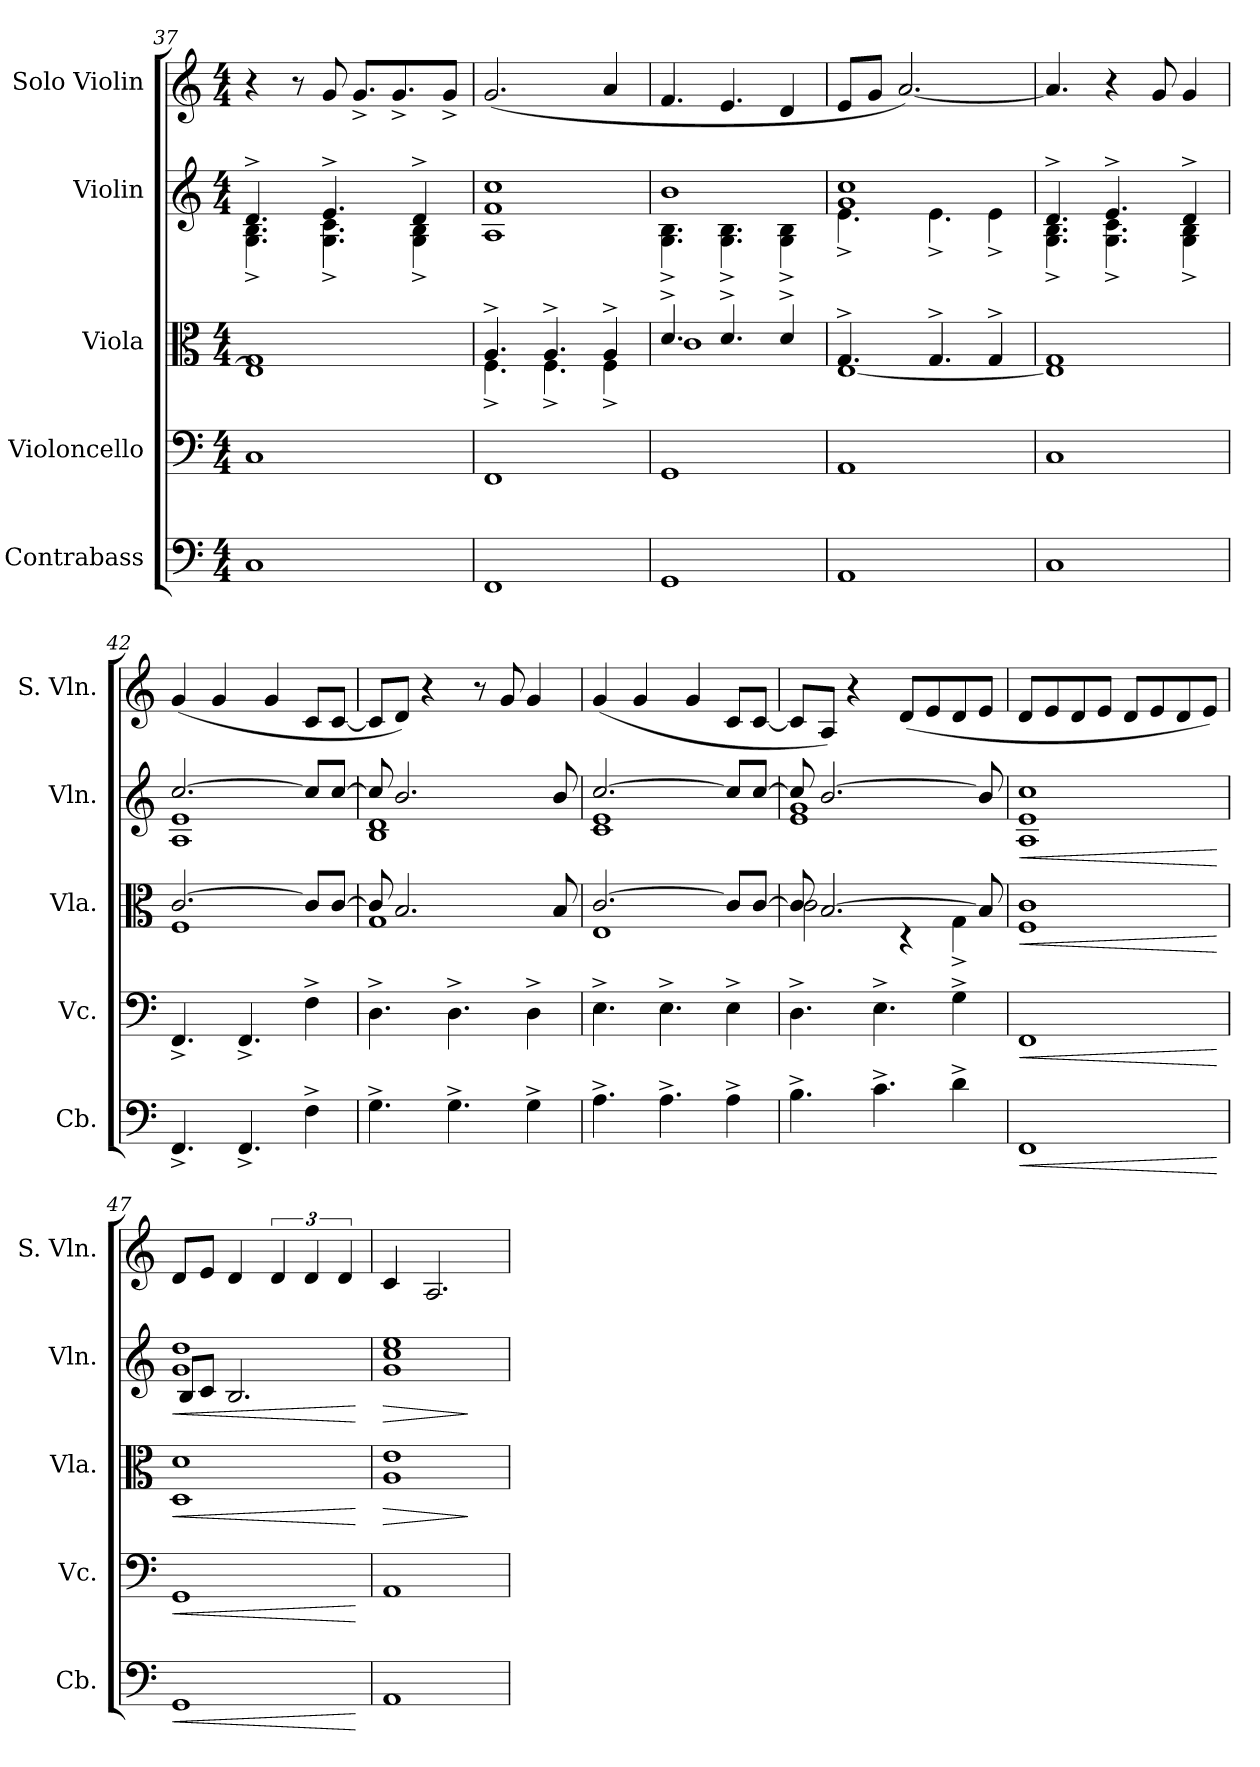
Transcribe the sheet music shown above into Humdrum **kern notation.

**kern	**dynam	**kern	**dynam	**kern	**dynam	**kern	**dynam	**kern
*part5	*part5	*part4	*part4	*part3	*part3	*part2	*part2	*part1
*staff5	*staff5	*staff4	*staff4	*staff3	*staff3	*staff2	*staff2	*staff1
*I"Contrabass	*	*I"Violoncello	*	*I"Viola	*	*I"Violin	*	*I"Solo Violin
*I'Cb.	*	*I'Vc.	*	*I'Vla.	*	*I'Vln.	*	*I'S. Vln.
*clefF4	*	*clefF4	*	*clefC3	*	*clefG2	*	*clefG2
*ITrd7c12	*	*	*	*	*	*	*	*
*k[]	*	*k[]	*	*k[]	*	*k[]	*	*k[]
*M4/4	*	*M4/4	*	*M4/4	*	*M4/4	*	*M4/4
=37	=37	=37	=37	=37	=37	=37	=37	=37
*	*	*	*	*^	*	*^	*	*
1CC	.	1C	.	1G	1E]	.	4.d^/	4.G\^ 4.B\^	.	4r
.	.	.	.	.	.	.	.	.	.	8r
.	.	.	.	.	.	.	4.e^/	4.G\^ 4.c\^	.	8g/
.	.	.	.	.	.	.	.	.	.	8.g^/L
.	.	.	.	.	.	.	.	.	.	8.g^/
.	.	.	.	.	.	.	4d^/	4G\^ 4B\^	.	.
.	.	.	.	.	.	.	.	.	.	8g^/J
!!LO:PB:g=z
=38	=38	=38	=38	=38	=38	=38	=38	=38	=38	=38
1FFF	.	1FF	.	4.A^/	4.F^\	.	1cc	1A 1f	.	(2.g/
.	.	.	.	4.A^/	4.F^\	.	.	.	.	.
.	.	.	.	4A^/	4F^\	.	.	.	.	4a/
=39	=39	=39	=39	=39	=39	=39	=39	=39	=39	=39
1GGG	.	1GG	.	4.d^/	1c	.	1b	4.G\^ 4.B\^	.	4.f/
.	.	.	.	4.d^/	.	.	.	4.G\^ 4.B\^	.	4.e/
.	.	.	.	4d^/	.	.	.	4G\^ 4B\^	.	4d/
=40	=40	=40	=40	=40	=40	=40	=40	=40	=40	=40
1AAA	.	1AA	.	4.G^/	[1E	.	1g 1cc	4.e^\	.	8e/L
.	.	.	.	.	.	.	.	.	.	8g/J
.	.	.	.	.	.	.	.	.	.	[2.a/)
.	.	.	.	4.G^/	.	.	.	4.e^\	.	.
.	.	.	.	4G^/	.	.	.	4e^\	.	.
=41	=41	=41	=41	=41	=41	=41	=41	=41	=41	=41
1CC	.	1C	.	1G	1E]	.	4.d^/	4.G\^ 4.B\^	.	4.a/]
.	.	.	.	.	.	.	4.e^/	4.G\^ 4.c\^	.	4r
.	.	.	.	.	.	.	.	.	.	8g/
.	.	.	.	.	.	.	4d^/	4G\^ 4B\^	.	4g/
=42	=42	=42	=42	=42	=42	=42	=42	=42	=42	=42
4.FFF^/	.	4.FF^/	.	[2.c/	1F	.	[2.cc/	1A 1e	.	(4g/
.	.	.	.	.	.	.	.	.	.	4g/
4.FFF^/	.	4.FF^/	.	.	.	.	.	.	.	.
.	.	.	.	.	.	.	.	.	.	4g/
4FF^\	.	4F^\	.	8c/L]	.	.	8cc/L]	.	.	8c/L
.	.	.	.	[8c/J	.	.	[8cc/J	.	.	[8c/J
=43	=43	=43	=43	=43	=43	=43	=43	=43	=43	=43
4.GG^\	.	4.D^\	.	8c/]	1G	.	8cc/]	1B 1d	.	8c/L]
.	.	.	.	2.B/	.	.	2.b/	.	.	8d/J)
.	.	.	.	.	.	.	.	.	.	4r
4.GG^\	.	4.D^\	.	.	.	.	.	.	.	.
.	.	.	.	.	.	.	.	.	.	8r
.	.	.	.	.	.	.	.	.	.	8g/
4GG^\	.	4D^\	.	.	.	.	.	.	.	4g/
.	.	.	.	8B/	.	.	8b/	.	.	.
=44	=44	=44	=44	=44	=44	=44	=44	=44	=44	=44
4.AA^\	.	4.E^\	.	[2.c/	1E	.	[2.cc/	1c 1e	.	(4g/
.	.	.	.	.	.	.	.	.	.	4g/
4.AA^\	.	4.E^\	.	.	.	.	.	.	.	.
.	.	.	.	.	.	.	.	.	.	4g/
4AA^\	.	4E^\	.	8c/L]	.	.	8cc/L]	.	.	8c/L
.	.	.	.	[8c/J	.	.	[8cc/J	.	.	[8c/J
!!LO:LB:g=z
=45	=45	=45	=45	=45	=45	=45	=45	=45	=45	=45
4.BB^\	.	4.D^\	.	8c/]	2c\	.	8cc/]	1e 1g	.	8c/L]
.	.	.	.	[2.B/	.	.	[2.b/	.	.	8A/J)
.	.	.	.	.	.	.	.	.	.	4r
4.C^\	.	4.E^\	.	.	.	.	.	.	.	.
.	.	.	.	.	4r	.	.	.	.	(8d/L
.	.	.	.	.	.	.	.	.	.	8e/
4D^\	.	4G^\	.	.	4G^\	.	.	.	.	8d/
.	.	.	.	8B/]	.	.	8b/]	.	.	8e/J
=46	=46	=46	=46	=46	=46	=46	=46	=46	=46	=46
!	!LO:HP:b	!	!LO:HP:b	!	!	!LO:HP:b	!	!	!LO:HP:b	!
1FFF	<	1FF	<	1c	1F	<	1cc	1A 1e	<	8d/L
.	.	.	.	.	.	.	.	.	.	8e/
.	.	.	.	.	.	.	.	.	.	8d/
.	.	.	.	.	.	.	.	.	.	8e/J
.	.	.	.	.	.	.	.	.	.	8d/L
.	.	.	.	.	.	.	.	.	.	8e/
.	.	.	.	.	.	.	.	.	.	8d/
.	.	.	.	.	.	.	.	.	.	8e/J)
*	*	*	*	*v	*v	*	*	*	*	*
*	*	*	*	*	*	*v	*v	*	*
.	[	.	[	.	[	.	[	.
=47	=47	=47	=47	=47	=47	=47	=47	=47
!	!LO:HP:b	!	!LO:HP:b	!	!LO:HP:b	!	!LO:HP:b	!
*	*	*	*	*^	*	*^	*	*
*	*	*	*	*	*	*	*	*^	*	*
1GGG	<	1GG	<	1d	1D	<	1dd	1g	8B/L	<	8d/L
.	.	.	.	.	.	.	.	.	8c/J	.	8e/J
.	.	.	.	.	.	.	.	.	2.B/	.	4d/
.	.	.	.	.	.	.	.	.	.	.	6d/
.	.	.	.	.	.	.	.	.	.	.	6d/
.	.	.	.	.	.	.	.	.	.	.	6d/
*	*	*	*	*v	*v	*	*	*	*	*	*
*	*	*	*	*	*	*v	*v	*v	*	*
.	[	.	[	.	[	.	[	.
=48	=48	=48	=48	=48	=48	=48	=48	=48
!	!	!	!	!	!LO:HP:b	!	!LO:HP:b	!
*	*	*	*	*^	*	*^	*	*
1AAA	.	1AA	.	1e	1A	>	1ee	1g 1cc	>	4c/
.	.	.	.	.	.	.	.	.	.	2.A/
*	*	*	*	*v	*v	*	*	*	*	*
*	*	*	*	*	*	*v	*v	*	*
.	.	.	.	.	]	.	]	.
=	=	=	=	=	=	=	=	=
*-	*-	*-	*-	*-	*-	*-	*-	*-
